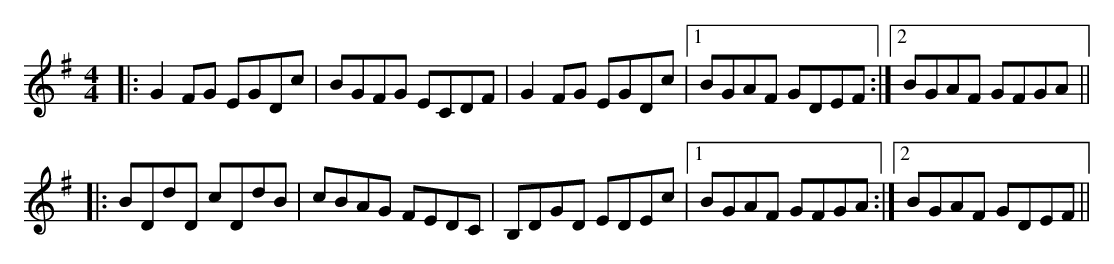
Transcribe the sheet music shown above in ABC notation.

X:1
M:4/4
K:G
|:G2FG EGDc|BGFG ECDF|G2FG EGDc|1 BGAF GDEF:|2 BGAF GFGA||
|:BDdD cDdB|cBAG FEDC|B,DGD EDEc|1 BGAF GFGA:|2 BGAF GDEF||
